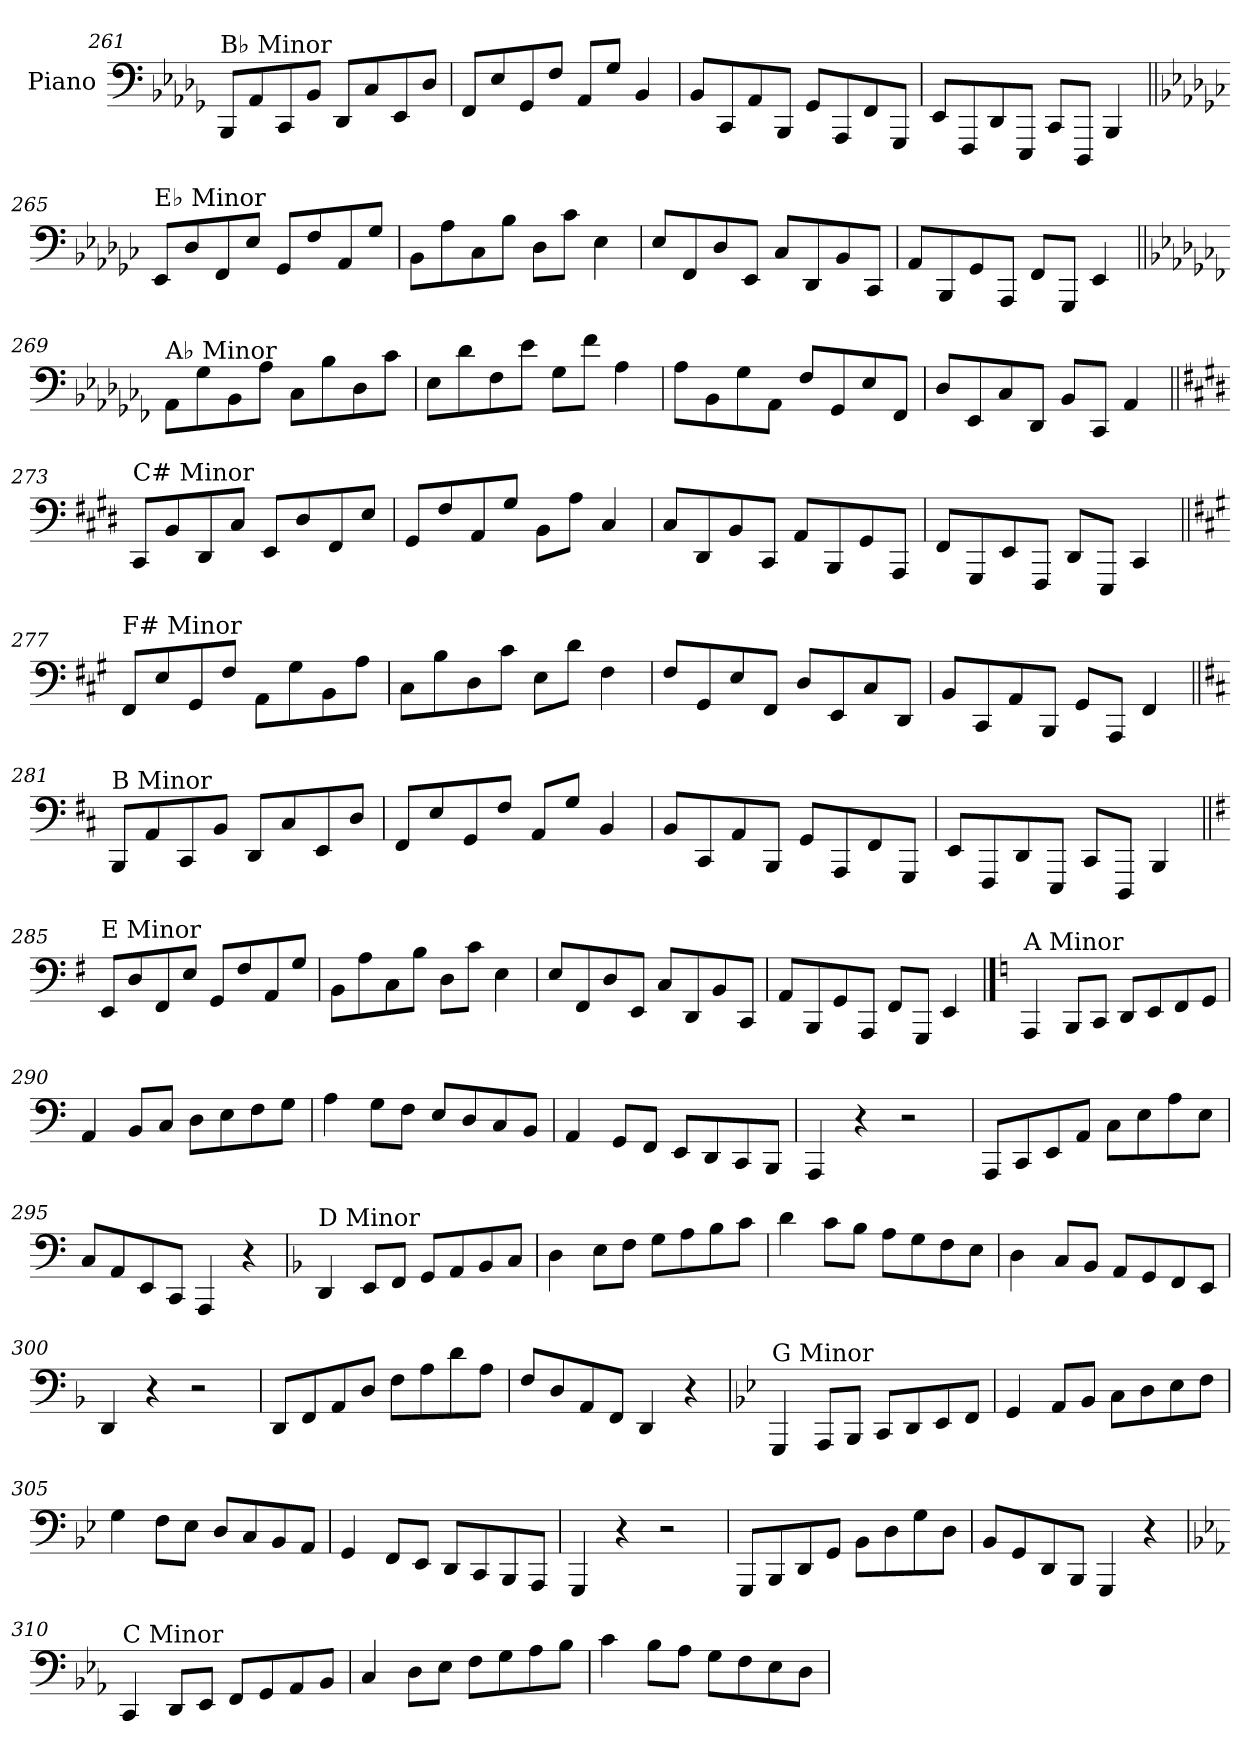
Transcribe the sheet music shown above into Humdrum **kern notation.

**kern
*part1
*staff1
*I"Piano
*I'Pno.
!!LO:LB:g=z
*clefF4
*k[b-e-a-d-g-]
=261
!LO:TX:a:t=B♭ Minor
8BBB-/L
8AA-/
8CC/
8BB-/J
8DD-/L
8C/
8EE-/
8D-/J
=262
8FF/L
8E-/
8GG-/
8F/J
8AA-/L
8G-/J
4BB-/
=263
8BB-/L
8CC/
8AA-/
8BBB-/J
8GG-/L
8AAA-/
8FF/
8GGG-/J
=264
8EE-/L
8FFF/
8DD-/
8EEE-/J
8CC/L
8DDD-/J
4BBB-/
!!LO:LB:g=z
=265||
*k[b-e-a-d-g-c-]
!LO:TX:a:t=E♭ Minor
8EE-/L
8D-/
8FF/
8E-/J
8GG-/L
8F/
8AA-/
8G-/J
=266
8BB-\L
8A-\
8C-\
8B-\J
8D-\L
8c-\J
4E-\
=267
8E-/L
8FF/
8D-/
8EE-/J
8C-/L
8DD-/
8BB-/
8CC-/J
=268
8AA-/L
8BBB-/
8GG-/
8AAA-/J
8FF/L
8GGG-/J
4EE-/
!!LO:LB:g=z
=269||
*k[b-e-a-d-g-c-f-]
!LO:TX:a:t=A♭ Minor
8AA-\L
8G-\
8BB-\
8A-\J
8C-\L
8B-\
8D-\
8c-\J
=270
8E-\L
8d-\
8F-\
8e-\J
8G-\L
8f-\J
4A-\
=271
8A-\L
8BB-\
8G-\
8AA-\J
8F-/L
8GG-/
8E-/
8FF-/J
=272
8D-/L
8EE-/
8C-/
8DD-/J
8BB-/L
8CC-/J
4AA-/
!!LO:LB:g=z
=273||
*k[f#c#g#d#]
!LO:TX:a:t=C# Minor
8CC#/L
8BB/
8DD#/
8C#/J
8EE/L
8D#/
8FF#/
8E/J
=274
8GG#/L
8F#/
8AA/
8G#/J
8BB\L
8A\J
4C#/
=275
8C#/L
8DD#/
8BB/
8CC#/J
8AA/L
8BBB/
8GG#/
8AAA/J
=276
8FF#/L
8GGG#/
8EE/
8FFF#/J
8DD#/L
8EEE/J
4CC#/
!!LO:LB:g=z
=277||
*k[f#c#g#]
!LO:TX:a:t=F# Minor
8FF#/L
8E/
8GG#/
8F#/J
8AA\L
8G#\
8BB\
8A\J
=278
8C#\L
8B\
8D\
8c#\J
8E\L
8d\J
4F#\
=279
8F#/L
8GG#/
8E/
8FF#/J
8D/L
8EE/
8C#/
8DD/J
=280
8BB/L
8CC#/
8AA/
8BBB/J
8GG#/L
8AAA/J
4FF#/
!!LO:LB:g=z
=281||
*k[f#c#]
!LO:TX:a:t=B Minor
8BBB/L
8AA/
8CC#/
8BB/J
8DD/L
8C#/
8EE/
8D/J
=282
8FF#/L
8E/
8GG/
8F#/J
8AA/L
8G/J
4BB/
=283
8BB/L
8CC#/
8AA/
8BBB/J
8GG/L
8AAA/
8FF#/
8GGG/J
=284
8EE/L
8FFF#/
8DD/
8EEE/J
8CC#/L
8DDD/J
4BBB/
!!LO:LB:g=z
=285||
*k[f#]
!LO:TX:a:t=E Minor
8EE/L
8D/
8FF#/
8E/J
8GG/L
8F#/
8AA/
8G/J
=286
8BB\L
8A\
8C\
8B\J
8D\L
8c\J
4E\
=287
8E/L
8FF#/
8D/
8EE/J
8C/L
8DD/
8BB/
8CC/J
=288
8AA/L
8BBB/
8GG/
8AAA/J
8FF#/L
8GGG/J
4EE/
!!LO:PB:g=z
==289
*k[]
!LO:TX:a:t=A Minor
4AAA/
8BBB/L
8CC/J
8DD/L
8EE/
8FF/
8GG/J
=290
4AA/
8BB/L
8C/J
8D\L
8E\
8F\
8G\J
=291
4A\
8G\L
8F\J
8E/L
8D/
8C/
8BB/J
=292
4AA/
8GG/L
8FF/J
8EE/L
8DD/
8CC/
8BBB/J
=293
4AAA/
4r
2r
=294
8AAA/L
8CC/
8EE/
8AA/J
8C\L
8E\
8A\
8E\J
=295
8C/L
8AA/
8EE/
8CC/J
4AAA/
4r
!!LO:LB:g=z
=296
*k[b-]
!LO:TX:a:t=D Minor
4DD/
8EE/L
8FF/J
8GG/L
8AA/
8BB-/
8C/J
=297
4D\
8E\L
8F\J
8G\L
8A\
8B-\
8c\J
=298
4d\
8c\L
8B-\J
8A\L
8G\
8F\
8E\J
=299
4D\
8C/L
8BB-/J
8AA/L
8GG/
8FF/
8EE/J
=300
4DD/
4r
2r
=301
8DD/L
8FF/
8AA/
8D/J
8F\L
8A\
8d\
8A\J
=302
8F/L
8D/
8AA/
8FF/J
4DD/
4r
!!LO:LB:g=z
=303
*k[b-e-]
!LO:TX:a:t=G Minor
4GGG/
8AAA/L
8BBB-/J
8CC/L
8DD/
8EE-/
8FF/J
=304
4GG/
8AA/L
8BB-/J
8C\L
8D\
8E-\
8F\J
=305
4G\
8F\L
8E-\J
8D/L
8C/
8BB-/
8AA/J
=306
4GG/
8FF/L
8EE-/J
8DD/L
8CC/
8BBB-/
8AAA/J
=307
4GGG/
4r
2r
=308
8GGG/L
8BBB-/
8DD/
8GG/J
8BB-\L
8D\
8G\
8D\J
=309
8BB-/L
8GG/
8DD/
8BBB-/J
4GGG/
4r
!!LO:LB:g=z
=310
*k[b-e-a-]
!LO:TX:a:t=C Minor
4CC/
8DD/L
8EE-/J
8FF/L
8GG/
8AA-/
8BB-/J
=311
4C/
8D\L
8E-\J
8F\L
8G\
8A-\
8B-\J
=312
4c\
8B-\L
8A-\J
8G\L
8F\
8E-\
8D\J
=
*-
